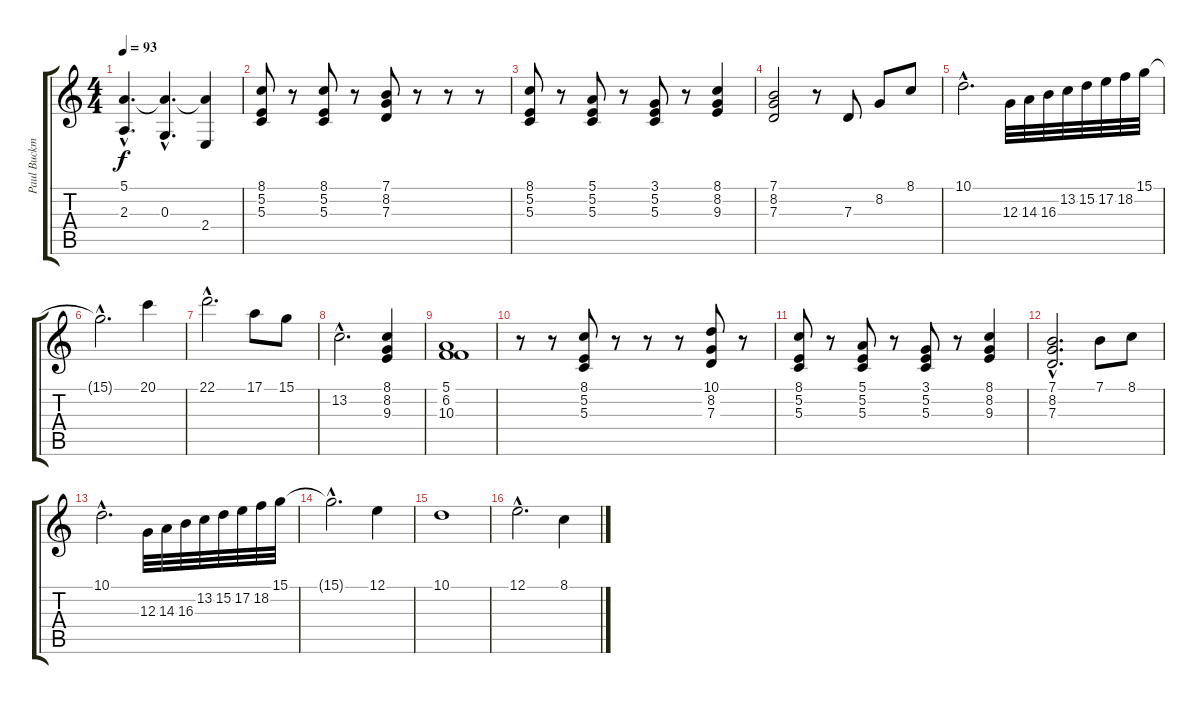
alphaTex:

\track ("Paul Buckmaster (string arrangements)" "Paul Buckm") {instrument stringensemble1}
\staff {score tabs}
\tuning (E4 B3 G3 D3 A2 E2) {hide}
\ts (4 4)
\tempo 93
\clef g2
\ks c
(5.1{hac} 2.3{hac}).4{d dy f} (5.1{hac t} 0.3{hac}).4{d} (5.1{t} 2.4).4 |
(8.1 5.2 5.3).8 r.8 (8.1 5.2 5.3).8 r.8 (7.1 8.2 7.3).8 r.8 r.8 r.8 |
(8.1 5.2 5.3).8 r.8 (5.1 5.2 5.3).8 r.8 (3.1 5.2 5.3).8 r.8 (8.1 8.2 9.3).4 |
(7.1 8.2 7.3).2 r.8 7.3.8 8.2.8 8.1.8 |
10.1{hac}.2{d} 12.3.32 14.3.32 16.3.32 13.2.32 15.2.32 17.2.32 18.2.32 15.1.32 |
15.1{hac t}.2{d} 20.1.4 |
22.1{hac}.2{d} 17.1.8 15.1.8 |
13.2{hac}.2{d} (8.1 8.2 9.3).4 |
(5.1 6.2 10.3).1 |
r.8 r.8 (8.1 5.2 5.3).8 r.8 r.8 r.8 (10.1 8.2 7.3).8 r.8 |
(8.1 5.2 5.3).8 r.8 (5.1 5.2 5.3).8 r.8 (3.1 5.2 5.3).8 r.8 (8.1 8.2 9.3).4 |
(7.1{hac} 8.2{hac} 7.3{hac}).2{d} 7.1.8 8.1.8 |
10.1{hac}.2{d} 12.3.32 14.3.32 16.3.32 13.2.32 15.2.32 17.2.32 18.2.32 15.1.32 |
15.1{hac t}.2{d} 12.1.4 |
10.1.1 |
12.1{hac}.2{d} 8.1.4
